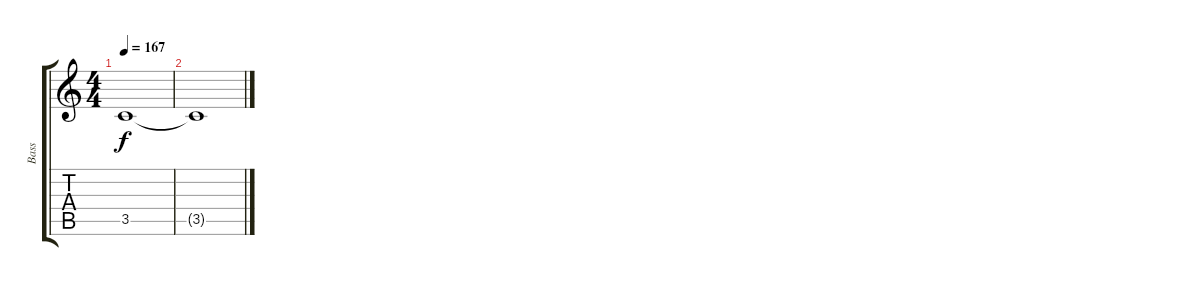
\track ("Bass" "Bass") {instrument electricbassfinger}
\staff {score tabs}
\tuning (E4 B3 G3 D3 A2 E2) {hide}
\ts (4 4)
\tempo 167
\clef g2
\ks c
3.5{t}.1{dy f} |
3.5{t}.1
